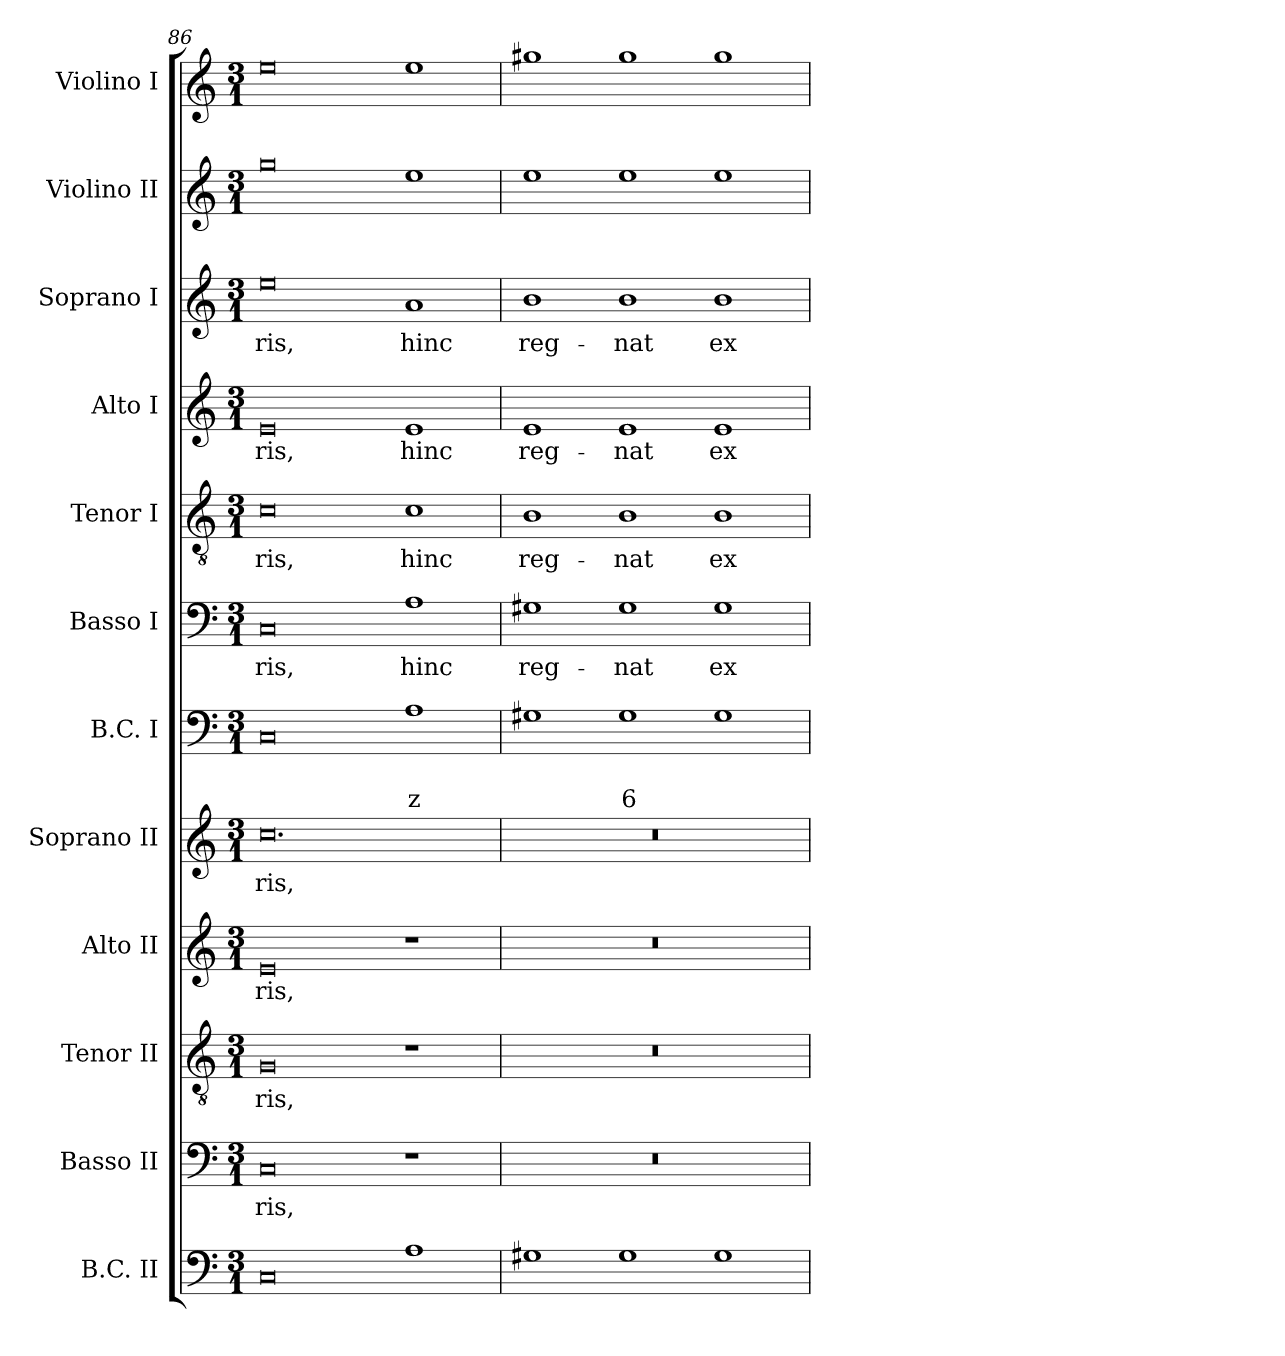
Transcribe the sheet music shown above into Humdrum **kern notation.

**kern	**kern	**text	**kern	**text	**kern	**text	**kern	**text	**kern	**text	**text	**kern	**text	**kern	**text	**kern	**text	**kern	**text	**kern	**kern
*part12	*part11	*part11	*part10	*part10	*part9	*part9	*part8	*part8	*part7	*part7	*part7	*part6	*part6	*part5	*part5	*part4	*part4	*part3	*part3	*part2	*part1
*staff12	*staff11	*staff11	*staff10	*staff10	*staff9	*staff9	*staff8	*staff8	*staff7	*staff7	*staff7	*staff6	*staff6	*staff5	*staff5	*staff4	*staff4	*staff3	*staff3	*staff2	*staff1
*I"B.C. II	*I"Basso II	*	*I"Tenor II	*	*I"Alto II	*	*I"Soprano II	*	*I"B.C. I	*	*	*I"Basso I	*	*I"Tenor I	*	*I"Alto I	*	*I"Soprano I	*	*I"Violino II	*I"Violino I
*I'BC2	*I'B 2	*	*I'T 2	*	*I'A 2	*	*I'S 2	*	*I'BC1	*	*	*I'B 1	*	*I'T 1	*	*I'A 1	*	*I'S 1	*	*I'Vln. II	*I'Vln. I
*clefF4	*clefF4	*	*clefGv2	*	*clefG2	*	*clefG2	*	*clefF4	*	*	*clefF4	*	*clefGv2	*	*clefG2	*	*clefG2	*	*clefG2	*clefG2
*k[]	*k[]	*	*k[]	*	*k[]	*	*k[]	*	*k[]	*	*	*k[]	*	*k[]	*	*k[]	*	*k[]	*	*k[]	*k[]
*C:	*C:	*	*C:	*	*C:	*	*C:	*	*C:	*	*	*C:	*	*C:	*	*C:	*	*C:	*	*C:	*C:
*M3/1	*M3/1	*	*M3/1	*	*M3/1	*	*M3/1	*	*M3/1	*	*	*M3/1	*	*M3/1	*	*M3/1	*	*M3/1	*	*M3/1	*M3/1
=86	=86	=86	=86	=86	=86	=86	=86	=86	=86	=86	=86	=86	=86	=86	=86	=86	=86	=86	=86	=86	=86
!	!	!LO:LY:b	!	!	!	!	!	!	!	!	!	!	!	!	!	!	!	!	!	!	!
!	!	!	!	!LO:LY:b	!	!	!	!	!	!	!	!	!	!	!	!	!	!	!	!	!
!	!	!	!	!	!	!LO:LY:b	!	!	!	!	!	!	!	!	!	!	!	!	!	!	!
!	!	!	!	!	!	!	!	!LO:LY:b	!	!	!	!	!	!	!	!	!	!	!	!	!
!	!	!	!	!	!	!	!	!	!	!	!	!	!LO:LY:b	!	!	!	!	!	!	!	!
!	!	!	!	!	!	!	!	!	!	!	!	!	!	!	!LO:LY:b	!	!	!	!	!	!
!	!	!	!	!	!	!	!	!	!	!	!	!	!	!	!	!	!LO:LY:b	!	!	!	!
!	!	!	!	!	!	!	!	!	!	!	!	!	!	!	!	!	!	!	!LO:LY:b	!	!
0C	0C	-ris,	0G	-ris,	0e	-ris,	0.cc	-ris,	0C	.	.	0C	-ris,	0c	-ris,	0e	-ris,	0ee	-ris,	0gg	0ee
!	!	!	!	!	!	!	!	!	!	!	!LO:LY:b	!	!	!	!	!	!	!	!	!	!
!	!	!	!	!	!	!	!	!	!	!	!	!	!LO:LY:b	!	!	!	!	!	!	!	!
!	!	!	!	!	!	!	!	!	!	!	!	!	!	!	!LO:LY:b	!	!	!	!	!	!
!	!	!	!	!	!	!	!	!	!	!	!	!	!	!	!	!	!LO:LY:b	!	!	!	!
!	!	!	!	!	!	!	!	!	!	!	!	!	!	!	!	!	!	!	!LO:LY:b	!	!
1A	1r	.	1r	.	1r	.	.	.	1A	.	z	1A	hinc	1c	hinc	1e	hinc	1a	hinc	1ee	1ee
=87	=87	=87	=87	=87	=87	=87	=87	=87	=87	=87	=87	=87	=87	=87	=87	=87	=87	=87	=87	=87	=87
!	!	!	!	!	!	!	!	!	!	!	!	!	!LO:LY:b	!	!	!	!	!	!	!	!
!	!	!	!	!	!	!	!	!	!	!	!	!	!	!	!LO:LY:b	!	!	!	!	!	!
!	!	!	!	!	!	!	!	!	!	!	!	!	!	!	!	!	!LO:LY:b	!	!	!	!
!	!	!	!	!	!	!	!	!	!	!	!	!	!	!	!	!	!	!	!LO:LY:b	!	!
1G#X	0.r	.	0.r	.	0.r	.	0.r	.	1G#X	.	.	1G#X	reg-	1B	reg-	1e	reg-	1b	reg-	1ee	1gg#X
!	!	!	!	!	!	!	!	!	!	!	!LO:LY:b	!	!	!	!	!	!	!	!	!	!
!	!	!	!	!	!	!	!	!	!	!	!	!	!LO:LY:b	!	!	!	!	!	!	!	!
!	!	!	!	!	!	!	!	!	!	!	!	!	!	!	!LO:LY:b	!	!	!	!	!	!
!	!	!	!	!	!	!	!	!	!	!	!	!	!	!	!	!	!LO:LY:b	!	!	!	!
!	!	!	!	!	!	!	!	!	!	!	!	!	!	!	!	!	!	!	!LO:LY:b	!	!
1G#	.	.	.	.	.	.	.	.	1G#	.	6	1G#	-nat	1B	-nat	1e	-nat	1b	-nat	1ee	1gg#
!	!	!	!	!	!	!	!	!	!	!	!	!	!LO:LY:b	!	!	!	!	!	!	!	!
!	!	!	!	!	!	!	!	!	!	!	!	!	!	!	!LO:LY:b	!	!	!	!	!	!
!	!	!	!	!	!	!	!	!	!	!	!	!	!	!	!	!	!LO:LY:b	!	!	!	!
!	!	!	!	!	!	!	!	!	!	!	!	!	!	!	!	!	!	!	!LO:LY:b	!	!
1G#	.	.	.	.	.	.	.	.	1G#	.	.	1G#	ex-	1B	ex-	1e	ex-	1b	ex-	1ee	1gg#
=	=	=	=	=	=	=	=	=	=	=	=	=	=	=	=	=	=	=	=	=	=
*-	*-	*-	*-	*-	*-	*-	*-	*-	*-	*-	*-	*-	*-	*-	*-	*-	*-	*-	*-	*-	*-
